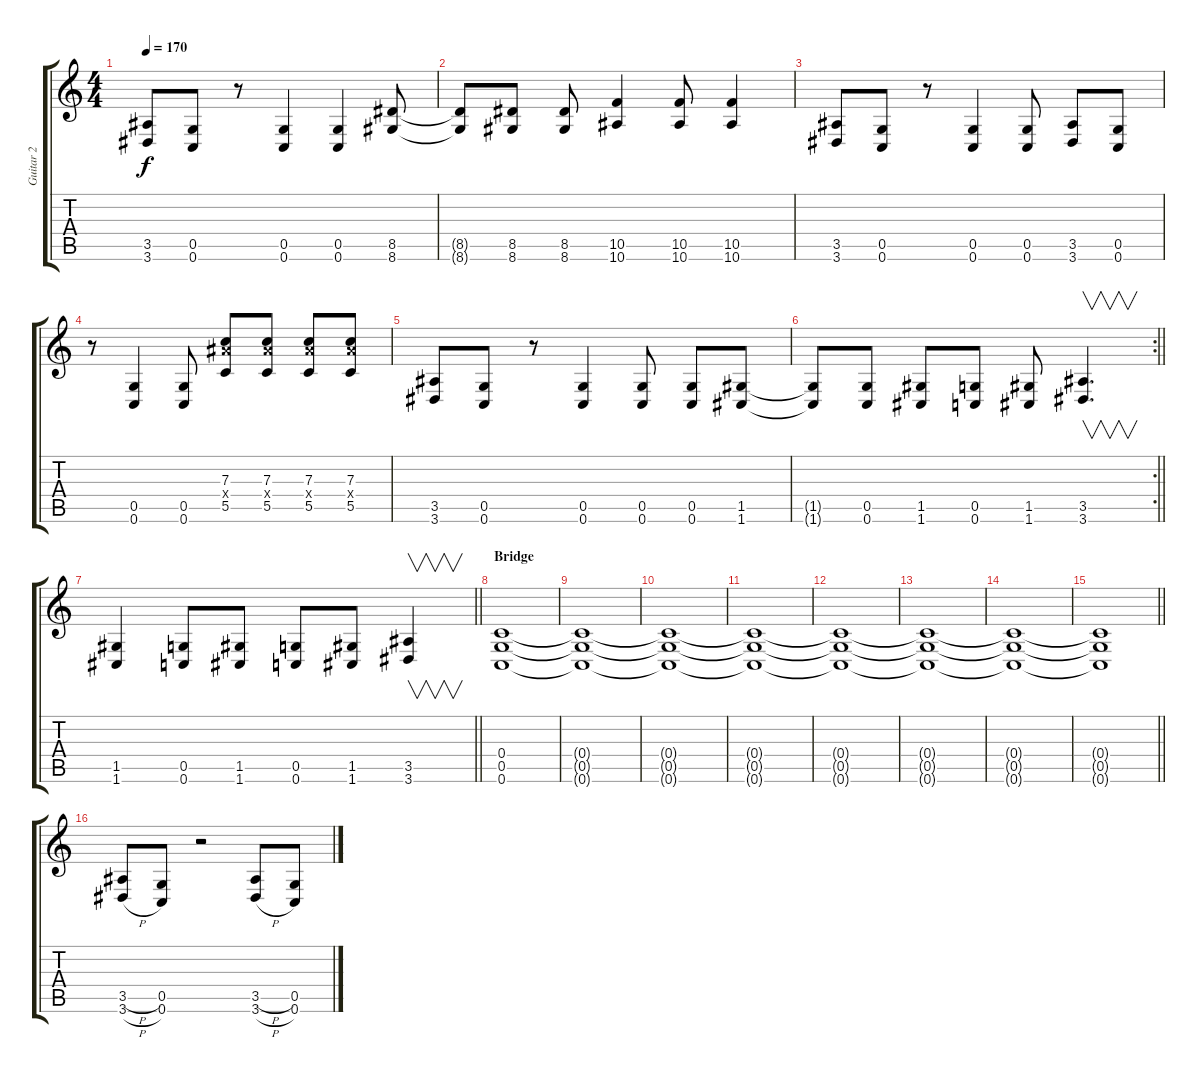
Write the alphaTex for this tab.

\track ("Guitar 2" "Guitar 2") {instrument distortionguitar}
\staff {score tabs}
\tuning (D4 A3 F3 C3 G2 C2) {hide}
\ts (4 4)
\tempo 170
\clef g2
\ks c
(3.5 3.6).8{dy f} (0.5 0.6).8 r.8 (0.5 0.6).4 (0.5 0.6).4 (8.5 8.6).8 |
(8.5{t} 8.6{t}).8 (8.5 8.6).8 (8.5 8.6).8 (10.5 10.6).4 (10.5 10.6).8 (10.5 10.6).4 |
(3.5 3.6).8 (0.5 0.6).8 r.8 (0.5 0.6).4 (0.5 0.6).8 (3.5 3.6).8 (0.5 0.6).8 |
r.8 (0.5 0.6).4 (0.5 0.6).8 (7.3 10.4{x} 5.5).8 (7.3 10.4{x} 5.5).8 (7.3 10.4{x} 5.5).8 (7.3 10.4{x} 5.5).8 |
(3.5 3.6).8 (0.5 0.6).8 r.8 (0.5 0.6).4 (0.5 0.6).8 (0.5 0.6).8 (1.5 1.6).8 |
\rc 2
\barLineRight lightlight
(1.5{t} 1.6{t}).8 (0.5 0.6).8 (1.5 1.6).8 (0.5 0.6).8 (1.5 1.6).8 (3.5 3.6).4{v d} |
\barLineRight lightlight
(1.5 1.6).4 (0.5 0.6).8 (1.5 1.6).8 (0.5 0.6).8 (1.5 1.6).8 (3.5 3.6).4{v} |
\section ("" "Bridge")
(0.4 0.5 0.6).1 |
(0.4{t} 0.5{t} 0.6{t}).1 |
(0.4{t} 0.5{t} 0.6{t}).1 |
(0.4{t} 0.5{t} 0.6{t}).1 |
(0.4{t} 0.5{t} 0.6{t}).1 |
(0.4{t} 0.5{t} 0.6{t}).1 |
(0.4{t} 0.5{t} 0.6{t}).1 |
\barLineRight lightlight
(0.4{t} 0.5{t} 0.6{t}).1 |
(3.5{h} 3.6{h}).8 (0.5 0.6).8 r.2 (3.5{h} 3.6{h}).8 (0.5 0.6).8
